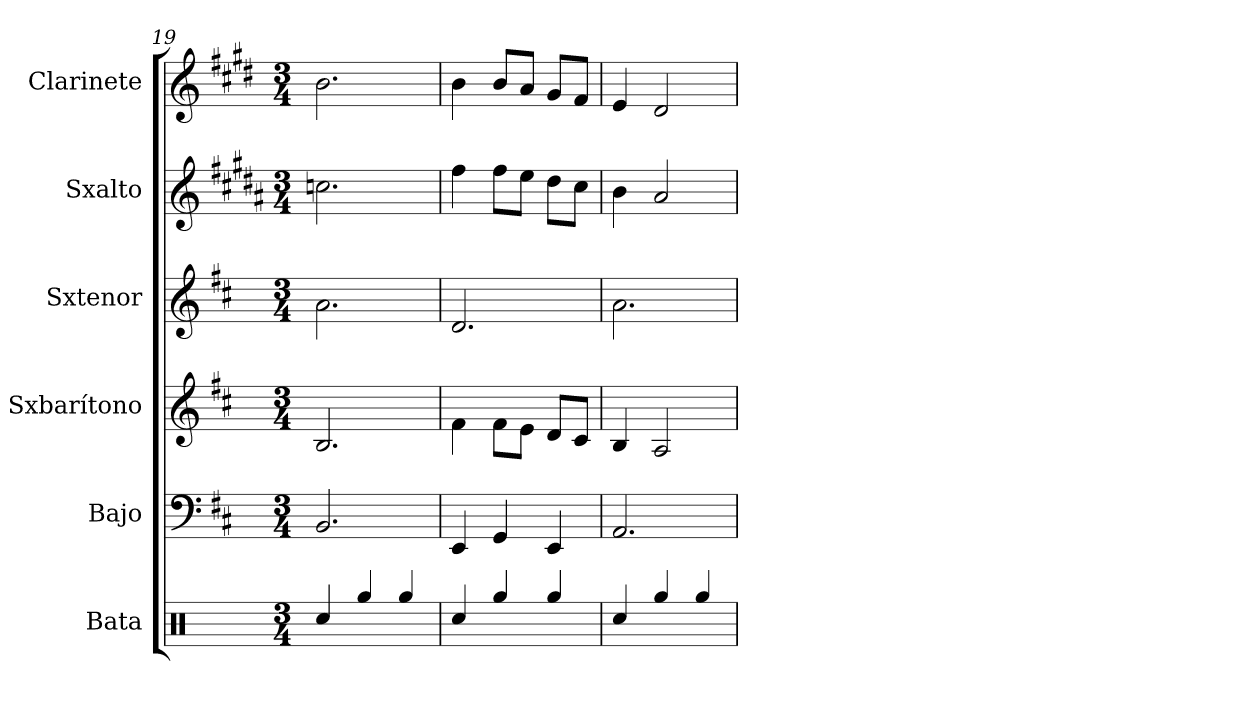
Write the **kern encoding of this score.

**kern	**kern	**kern	**kern	**kern	**kern
*part6	*part5	*part4	*part3	*part2	*part1
*staff6	*staff5	*staff4	*staff3	*staff2	*staff1
*I"Bata	*I"Bajo	*I"Sxbarítono	*I"Sxtenor	*I"Sxalto	*I"Clarinete
*clefX	*clefF4	*clefG2	*clefG2	*clefG2	*clefG2
*	*ITrd7c12	*ITrd12c21	*ITrd8c14	*ITrd5c9	*ITrd1c2
*k[]	*k[f#c#]	*k[f#c#]	*k[f#c#]	*k[f#c#]	*k[f#c#]
*M3/4	*M3/4	*M3/4	*M3/4	*M3/4	*M3/4
=19	=19	=19	=19	=19	=19
4Rcc/	2.BBB/	2.BB/	2.A\	2.e-X\	2.a\
4Rgg/	.	.	.	.	.
4Rgg/	.	.	.	.	.
=20	=20	=20	=20	=20	=20
4Rcc/	4EEE/	4F#\	2.D/	4a\	4a\
4Rgg/	4GGG/	8F#\L	.	8a\L	8a/L
.	.	8E\J	.	8g\J	8g/J
4Rgg/	4EEE/	8D/L	.	8f#\L	8f#/L
.	.	8C#/J	.	8e\J	8e/J
=21	=21	=21	=21	=21	=21
4Rcc/	2.AAA/	4BB/	2.A\	4d\	4d/
4Rgg/	.	2AA/	.	2c#/	2c#/
4Rgg/	.	.	.	.	.
=	=	=	=	=	=
*-	*-	*-	*-	*-	*-
